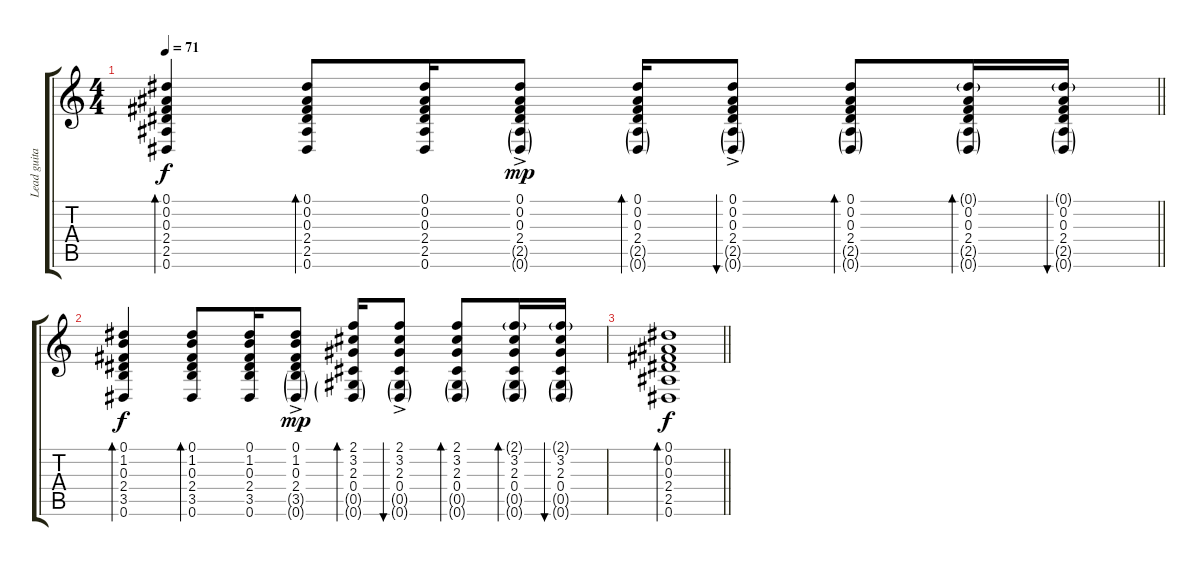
\track ("Lead guitar" "Lead guita") {instrument acousticguitarsteel}
\staff {score tabs}
\tuning (Eb4 Bb3 Gb3 Db3 Ab2 Eb2) {hide}
\ts (4 4)
\tempo 71
\clef g2
\barLineRight lightlight
\ks c
(0.1 0.2 0.3 2.4 2.5 0.6).4{bd 60 dy f} (0.1 0.2 0.3 2.4 2.5 0.6).8{bd 30} (0.1 0.2 0.3 2.4 2.5 0.6).16 (0.1{ac} 0.2 0.3 2.4 2.5{g} 0.6{g}).8{dy mp} (0.1 0.2 0.3 2.4 2.5{g} 0.6{g}).16{bd 30} (0.1{ac} 0.2 0.3 2.4 2.5{g} 0.6{g}).8{bu 30} (0.1 0.2 0.3 2.4 2.5{g} 0.6{g}).8{bd 30} (0.1{g} 0.2 0.3 2.4 2.5{g} 0.6{g}).16{bd 30} (0.1{g} 0.2 0.3 2.4 2.5{g} 0.6{g}).16{bu 30} |
(0.1 1.2 0.3 2.4 3.5 0.6).4{bd 60 dy f} (0.1 1.2 0.3 2.4 3.5 0.6).8{bd 30} (0.1 1.2 0.3 2.4 3.5 0.6).16 (0.1{ac} 1.2 0.3 2.4 3.5{g} 0.6{g}).8{dy mp} (2.1 3.2 2.3 0.4 0.5{g} 0.6{g}).16{bd 30} (2.1{ac} 3.2 2.3 0.4 0.5{g} 0.6{g}).8{bu 30} (2.1 3.2 2.3 0.4 0.5{g} 0.6{g}).8{bd 30} (2.1{g} 3.2 2.3 0.4 0.5{g} 0.6{g}).16{bd 30} (2.1{g} 3.2 2.3 0.4 0.5{g} 0.6{g}).16{bu 30} |
\barLineRight lightlight
(0.1 0.2 0.3 2.4 2.5 0.6).1{bd 60 dy f}
